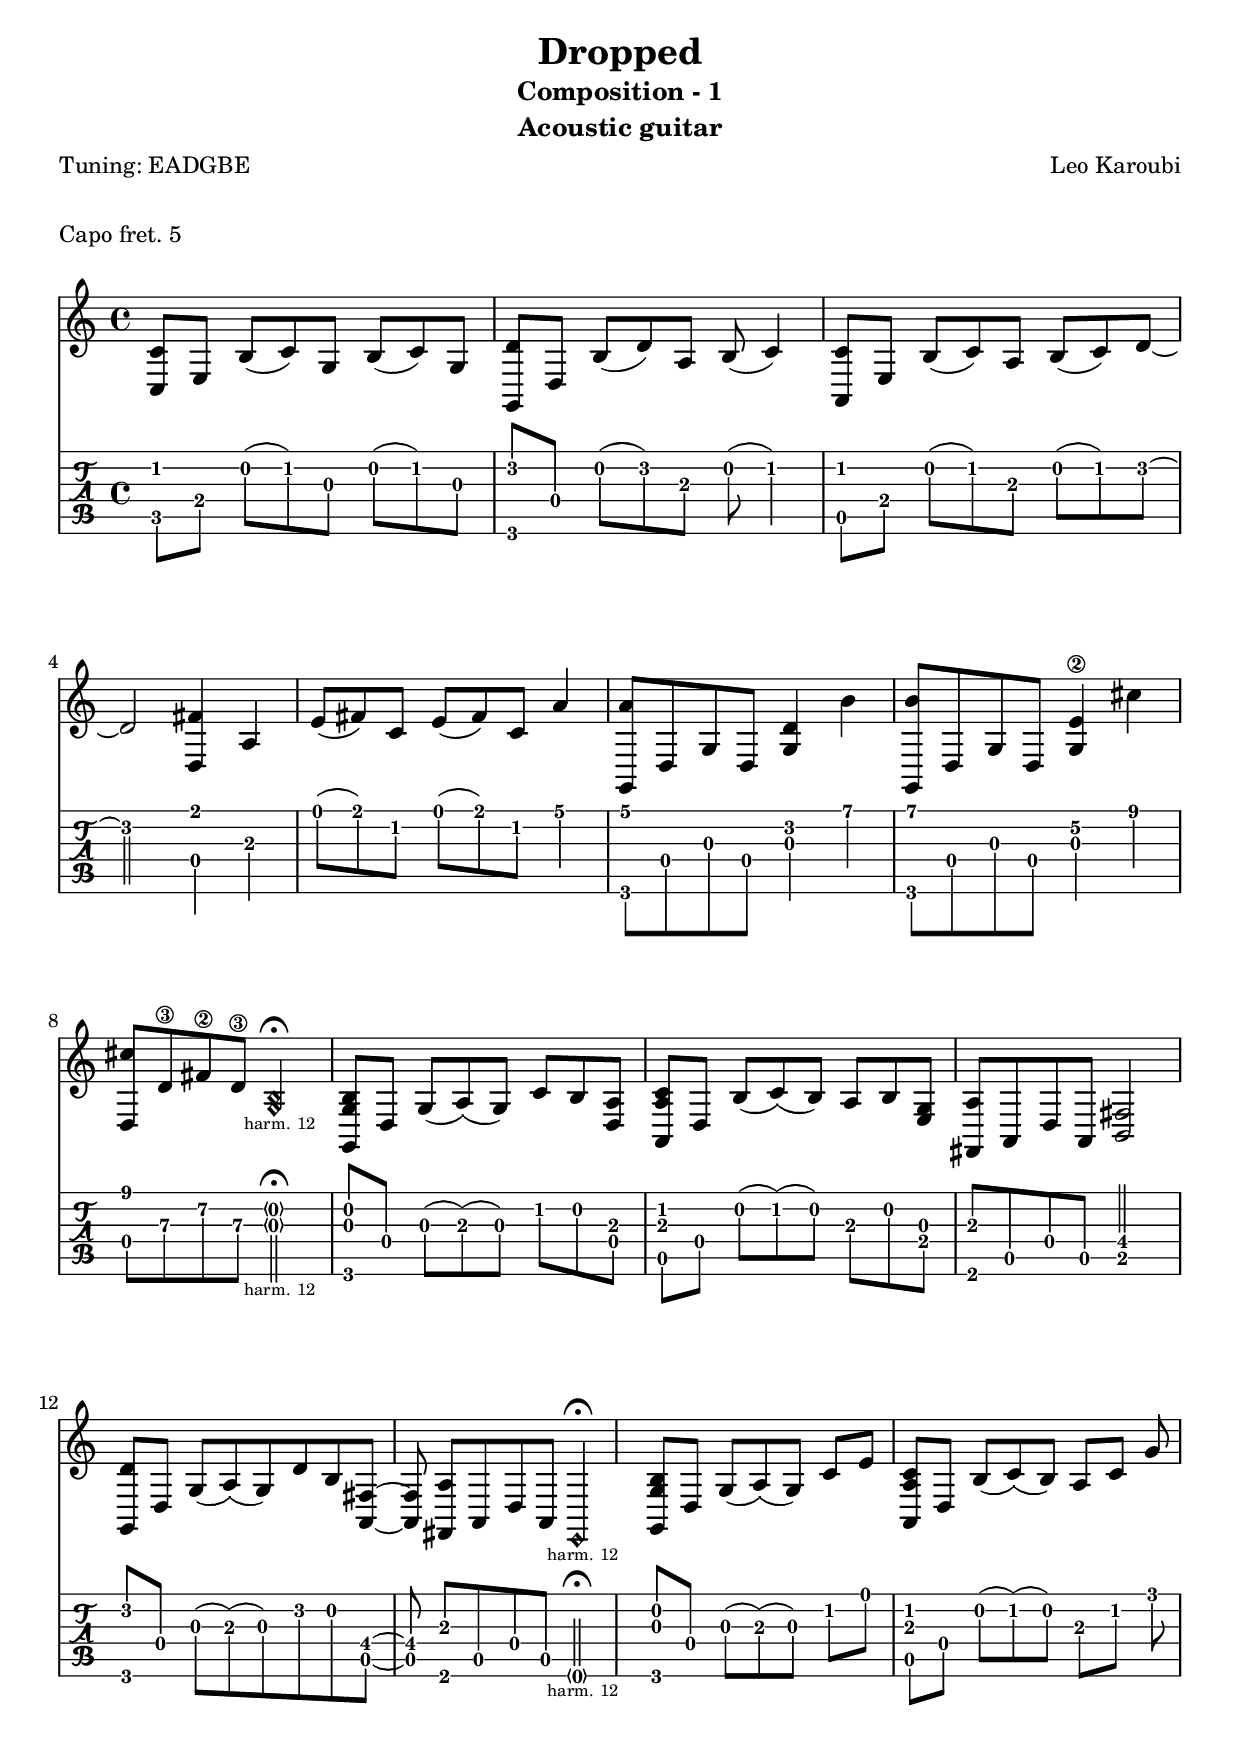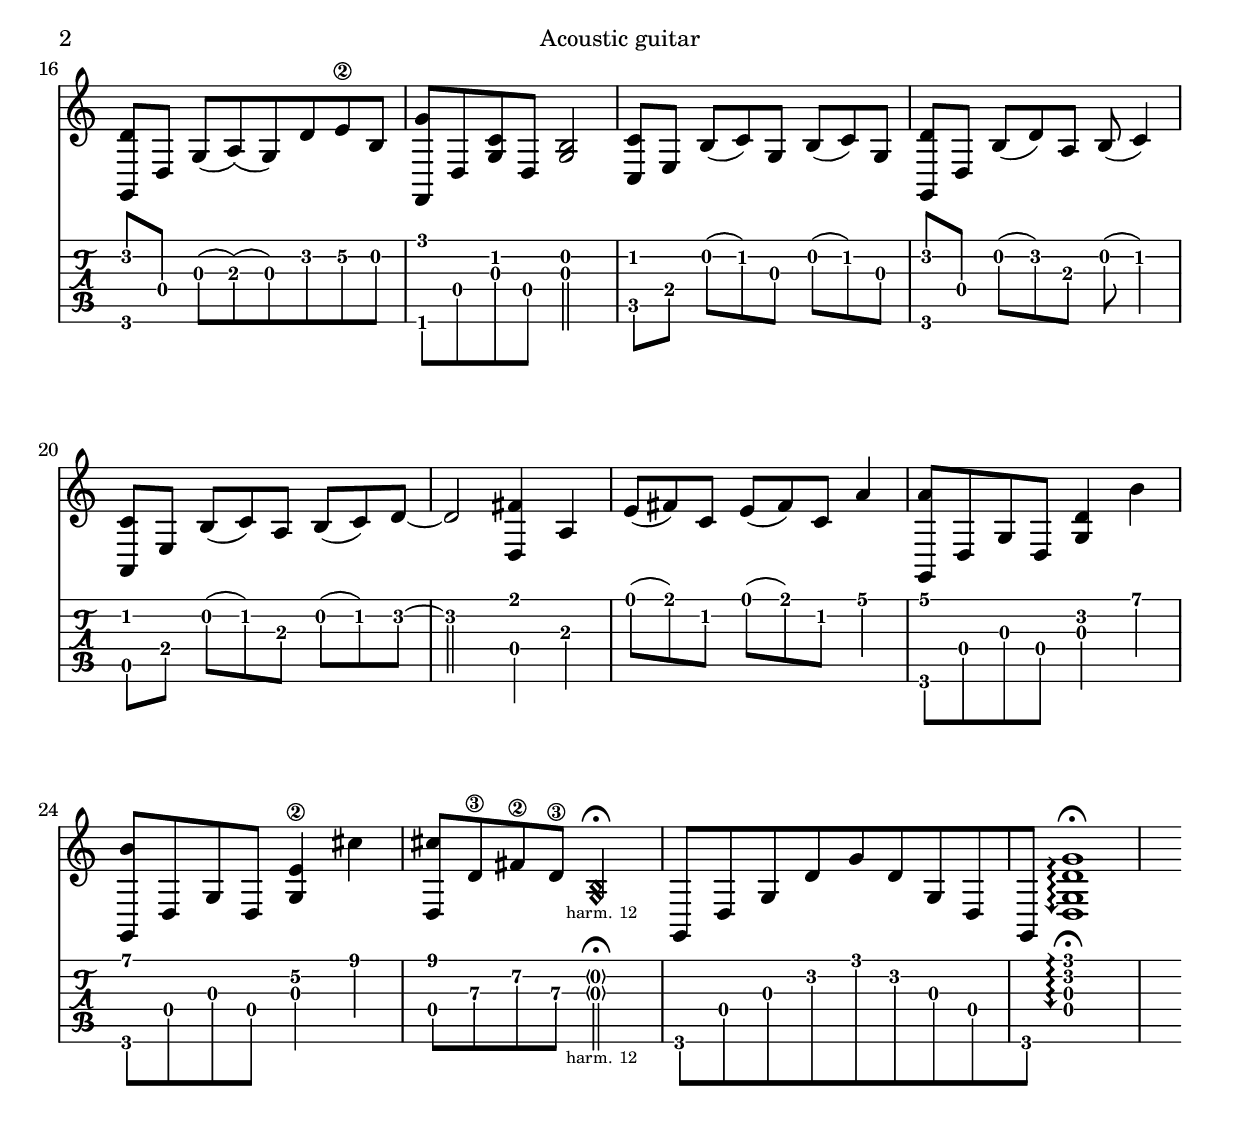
\version "2.22.1"
\include "english.ly"
\header {
  title = "Dropped"
  subtitle = "Composition - 1"
  instrument = "Acoustic guitar"
  meter = "Tuning: EADGBE"
  arranger = "Leo Karoubi"
  % composer = "Leo Karoubi"
}

\layout { 
  indent = 0.0\cm 
  #(layout-set-staff-size 21)
  \context {
    \Score
    \override Glissando.thickness = #3
    \override Glissando.style = #'trill
    \override SpacingSpanner.common-shortest-duration = #(ly:make-moment 1/16)
  }
}
\markup { 
  \vspace #1
}

timeSign = 4/4
harmTwelveMarkup = \fermata-\markup { \center-align \abs-fontsize #8 { harm. 12 }}

chorus = {
  <c c'>8 e b8([ c') g] b8([ c') g] |
  <g, d'>8 d b8([ d') a] b8( c'4) | 
  <a, c'>8 e b8([ c') a] b8([ c') d'~] |
  d'2 <d f-sharp'>4 a4 | 
  e'8([ f-sharp') c'] e'8([ f-sharp') c'] a'4 |
  <g, a'>8 d g d <g d'>4 b'4 |
  <g, b'>8 d g d <g e'\2>4  c-sharp''4 |
  <d c-sharp''>8 d'\3 f-sharp'\2 d'\3  <g\harmonic b\harmonic>2\harmTwelveMarkup
}

verse = {
  <g, g b>8[ d] g8[(a()g)] c'8[b <d a>] |
  <a, c' a>8[ d] b8[(c'()b)] a8[b <e g>] |
  <f-sharp, a>8[ a, d a,] <b, f-sharp>2 |
  <g, d'>8[ d] g8[(a()g) d' b <a, f-sharp>~] |
  <a, f-sharp> <f-sharp, a>8[ a, d a,] <e,\harmonic>2\harmTwelveMarkup
  <g, g b>8[ d] g8[(a()g)] c'8[ e'] |
  <a, c' a>8[ d] b8[(c'()b)] a8[c'] g' |
  <g, d'>8[ d] g8[(a()g) d' e'\2 b] |
  <f, g'>8[ d <g c'> d] <g b>2

}

outro = {
  g,8[ d g d' g' d' g d g,] 
  \arpeggioArrowDown<d g d' g'>1\arpeggio\fermata
}


full_part = {
  \time \timeSign
  \chorus
  \verse
  \chorus
  \outro
}

\score {
  \header {
    piece = "Capo fret. 5"
  }
  <<
  \new Staff {
    \clef "G"
    \full_part
  }
  \new TabStaff {
    \set TabStaff.minimumFret = #0
    \tabFullNotation
    \full_part
  }
  >>
}
